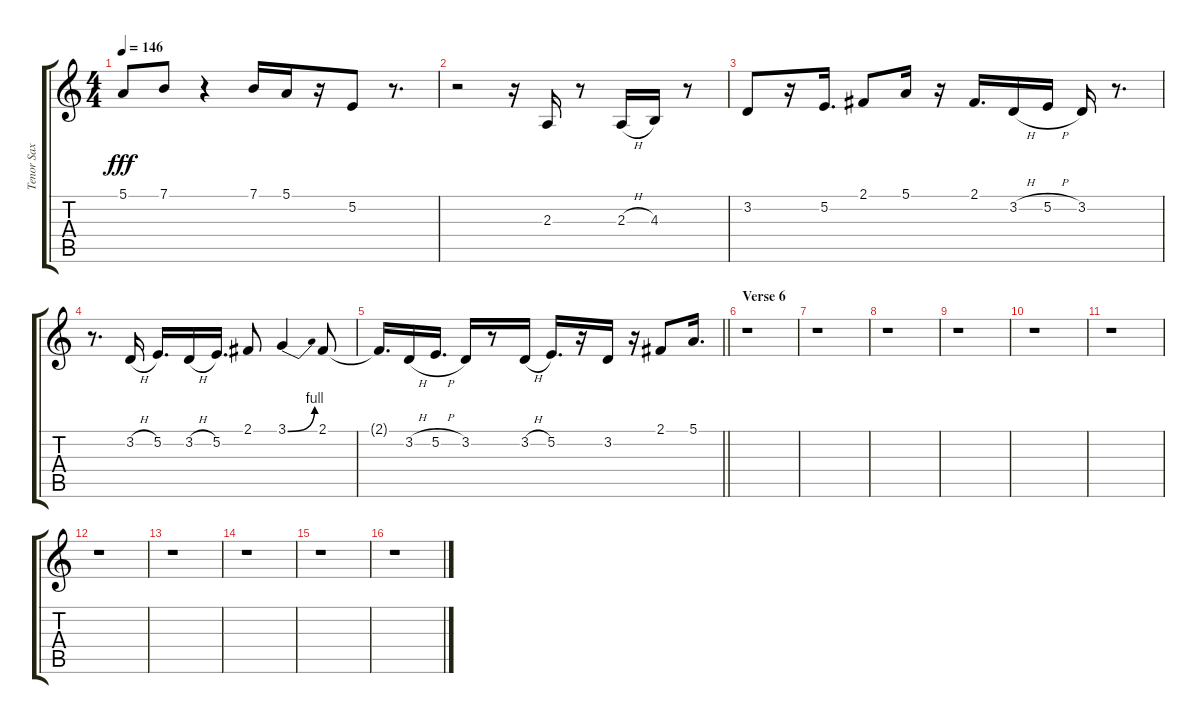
\track ("Tenor Sax" "Tenor Sax") {instrument tenorsax}
\staff {score tabs}
\tuning (E4 B3 G3 D3 A2 E2) {hide}
\ts (4 4)
\tempo 146
\clef g2
\ks c
5.1.8{dy fff} 7.1.8 r.4 7.1.16 5.1.16 r.16 5.2.8 r.8{d} |
r.2 r.16 2.3.16 r.8 2.3{h}.16 4.3.16 r.8 |
3.2.8 r.16 5.2.16{d} 2.1.8 5.1.16 r.16 2.1.16{d} 3.2{h}.16 5.2{h}.16 3.2.16 r.8{d} |
r.8{d} 3.2{h}.16 5.2.16{d} 3.2{h}.16 5.2.16{d} 2.1.8 3.1{be (bend 0 0 60 4)}.4 2.1.8 |
\barLineRight lightlight
2.1{t}.16{d} 3.2{h}.16 5.2{h}.16{d} 3.2.16 r.8 3.2{h}.16 5.2.16{d} r.16 3.2.16 r.16 2.1.8 5.1.16{d} |
\section ("" "Verse 6")
r.1 |
r.1 |
r.1 |
r.1 |
r.1 |
r.1 |
r.1 |
r.1 |
r.1 |
r.1 |
r.1
